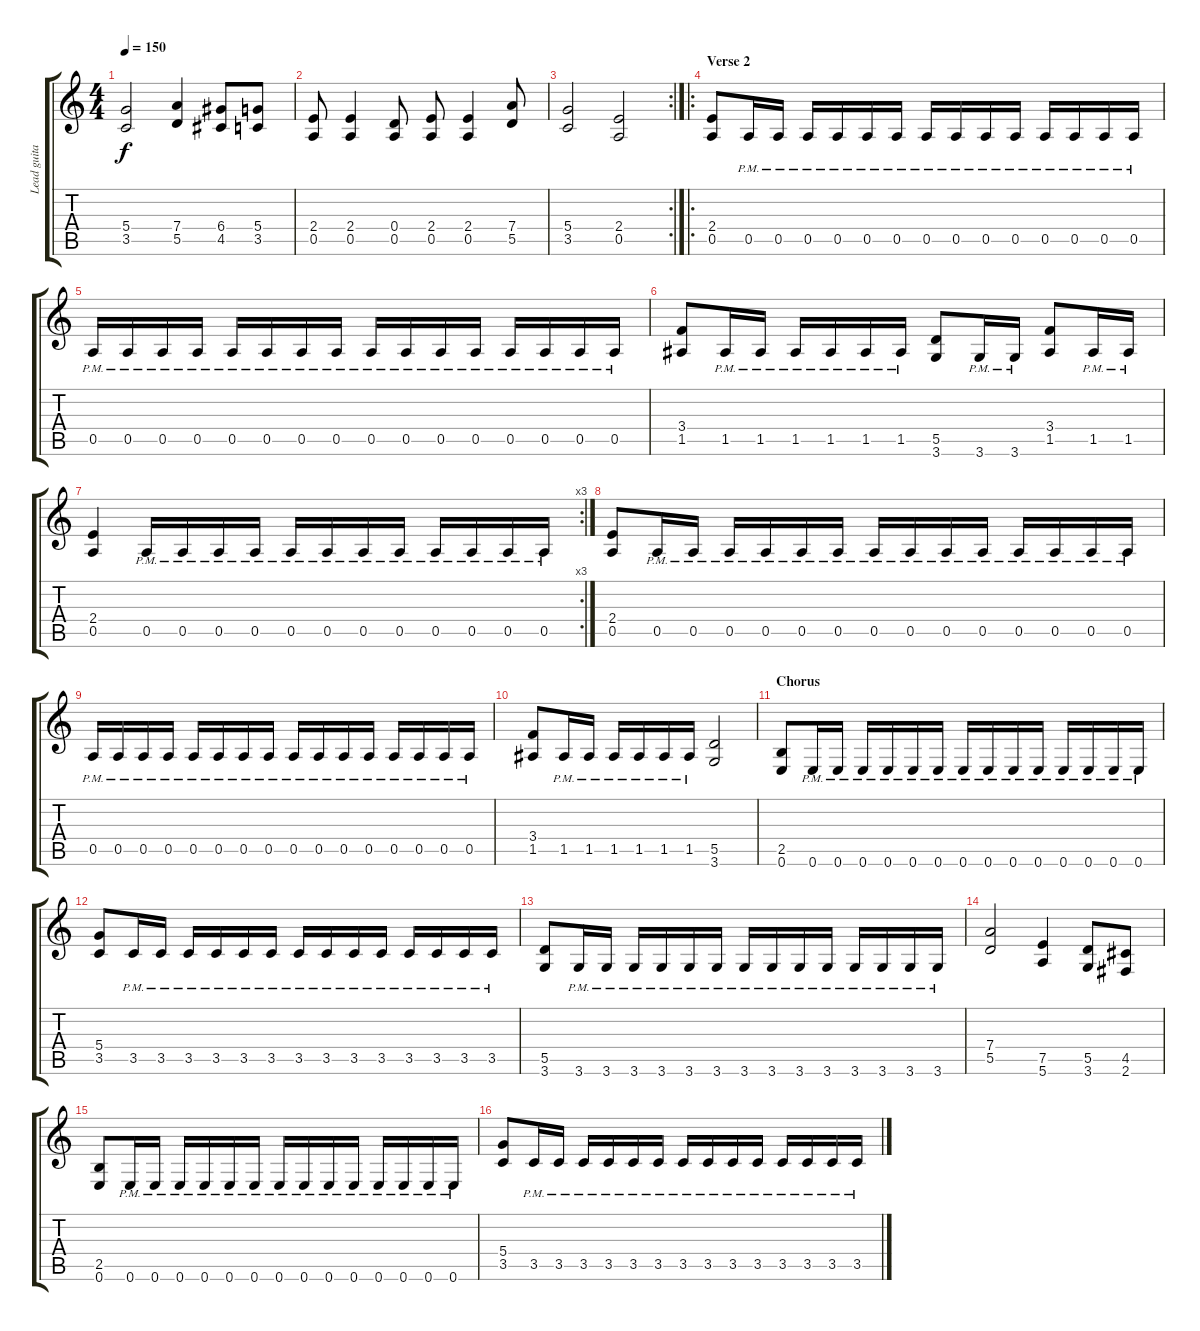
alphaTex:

\track ("Lead guitar" "Lead guita") {instrument overdrivenguitar}
\staff {score tabs}
\tuning (E4 B3 G3 D3 A2 E2) {hide}
\ts (4 4)
\tempo 150
\clef g2
\ks c
(5.4 3.5).2{dy f} (7.4 5.5).4 (6.4 4.5).8 (5.4 3.5).8 |
(2.4 0.5).8 (2.4 0.5).4 (0.4 0.5).8 (2.4 0.5).8 (2.4 0.5).4 (7.4 5.5).8 |
\rc 2
(5.4 3.5).2 (2.4 0.5).2 |
\ro
\section ("" "Verse 2")
(2.4 0.5).8 0.5{pm}.16 0.5{pm}.16 0.5{pm}.16 0.5{pm}.16 0.5{pm}.16 0.5{pm}.16 0.5{pm}.16 0.5{pm}.16 0.5{pm}.16 0.5{pm}.16 0.5{pm}.16 0.5{pm}.16 0.5{pm}.16 0.5{pm}.16 |
0.5{pm}.16 0.5{pm}.16 0.5{pm}.16 0.5{pm}.16 0.5{pm}.16 0.5{pm}.16 0.5{pm}.16 0.5{pm}.16 0.5{pm}.16 0.5{pm}.16 0.5{pm}.16 0.5{pm}.16 0.5{pm}.16 0.5{pm}.16 0.5{pm}.16 0.5{pm}.16 |
(3.4 1.5).8 1.5{pm}.16 1.5{pm}.16 1.5{pm}.16 1.5{pm}.16 1.5{pm}.16 1.5{pm}.16 (5.5 3.6).8 3.6{pm}.16 3.6{pm}.16 (3.4 1.5).8 1.5{pm}.16 1.5{pm}.16 |
\rc 3
(2.4 0.5).4 0.5{pm}.16 0.5{pm}.16 0.5{pm}.16 0.5{pm}.16 0.5{pm}.16 0.5{pm}.16 0.5{pm}.16 0.5{pm}.16 0.5{pm}.16 0.5{pm}.16 0.5{pm}.16 0.5{pm}.16 |
(2.4 0.5).8 0.5{pm}.16 0.5{pm}.16 0.5{pm}.16 0.5{pm}.16 0.5{pm}.16 0.5{pm}.16 0.5{pm}.16 0.5{pm}.16 0.5{pm}.16 0.5{pm}.16 0.5{pm}.16 0.5{pm}.16 0.5{pm}.16 0.5{pm}.16 |
0.5{pm}.16 0.5{pm}.16 0.5{pm}.16 0.5{pm}.16 0.5{pm}.16 0.5{pm}.16 0.5{pm}.16 0.5{pm}.16 0.5{pm}.16 0.5{pm}.16 0.5{pm}.16 0.5{pm}.16 0.5{pm}.16 0.5{pm}.16 0.5{pm}.16 0.5{pm}.16 |
(3.4 1.5).8 1.5{pm}.16 1.5{pm}.16 1.5{pm}.16 1.5{pm}.16 1.5{pm}.16 1.5{pm}.16 (5.5 3.6).2 |
\section ("" "Chorus")
(2.5 0.6).8 0.6{pm}.16 0.6{pm}.16 0.6{pm}.16 0.6{pm}.16 0.6{pm}.16 0.6{pm}.16 0.6{pm}.16 0.6{pm}.16 0.6{pm}.16 0.6{pm}.16 0.6{pm}.16 0.6{pm}.16 0.6{pm}.16 0.6{pm}.16 |
(5.4 3.5).8 3.5{pm}.16 3.5{pm}.16 3.5{pm}.16 3.5{pm}.16 3.5{pm}.16 3.5{pm}.16 3.5{pm}.16 3.5{pm}.16 3.5{pm}.16 3.5{pm}.16 3.5{pm}.16 3.5{pm}.16 3.5{pm}.16 3.5{pm}.16 |
(5.5 3.6).8 3.6{pm}.16 3.6{pm}.16 3.6{pm}.16 3.6{pm}.16 3.6{pm}.16 3.6{pm}.16 3.6{pm}.16 3.6{pm}.16 3.6{pm}.16 3.6{pm}.16 3.6{pm}.16 3.6{pm}.16 3.6{pm}.16 3.6{pm}.16 |
(7.4 5.5).2 (7.5 5.6).4 (5.5 3.6).8 (4.5 2.6).8 |
(2.5 0.6).8 0.6{pm}.16 0.6{pm}.16 0.6{pm}.16 0.6{pm}.16 0.6{pm}.16 0.6{pm}.16 0.6{pm}.16 0.6{pm}.16 0.6{pm}.16 0.6{pm}.16 0.6{pm}.16 0.6{pm}.16 0.6{pm}.16 0.6{pm}.16 |
(5.4 3.5).8 3.5{pm}.16 3.5{pm}.16 3.5{pm}.16 3.5{pm}.16 3.5{pm}.16 3.5{pm}.16 3.5{pm}.16 3.5{pm}.16 3.5{pm}.16 3.5{pm}.16 3.5{pm}.16 3.5{pm}.16 3.5{pm}.16 3.5{pm}.16
